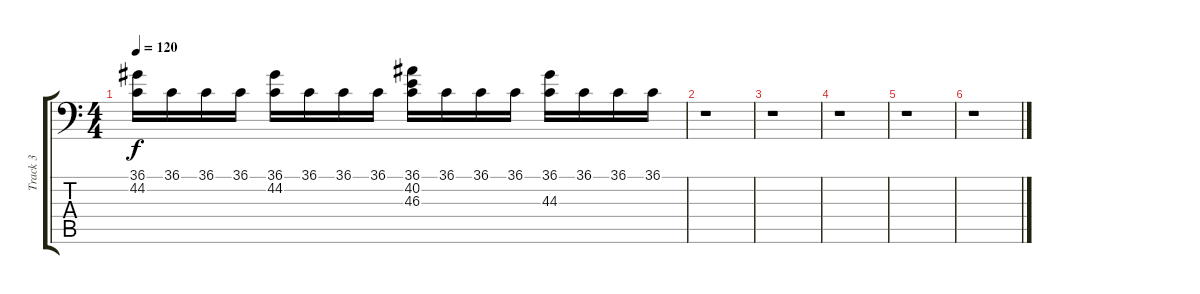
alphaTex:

\track ("Track 3" "Track 3") {instrument acousticgrandpiano}
\staff {score tabs}
\tuning (C-1 C-1 C-1 C-1 C-1 C-1) {hide}
\ts (4 4)
\tempo 120
\clef f4
\ks c
(36.1 44.2).16{dy f} 36.1.16 36.1.16 36.1.16 (36.1 44.2).16 36.1.16 36.1.16 36.1.16 (36.1 40.2 46.3).16 36.1.16 36.1.16 36.1.16 (36.1 44.3).16 36.1.16 36.1.16 36.1.16 |
r.1 |
r.1 |
r.1 |
r.1 |
r.1
